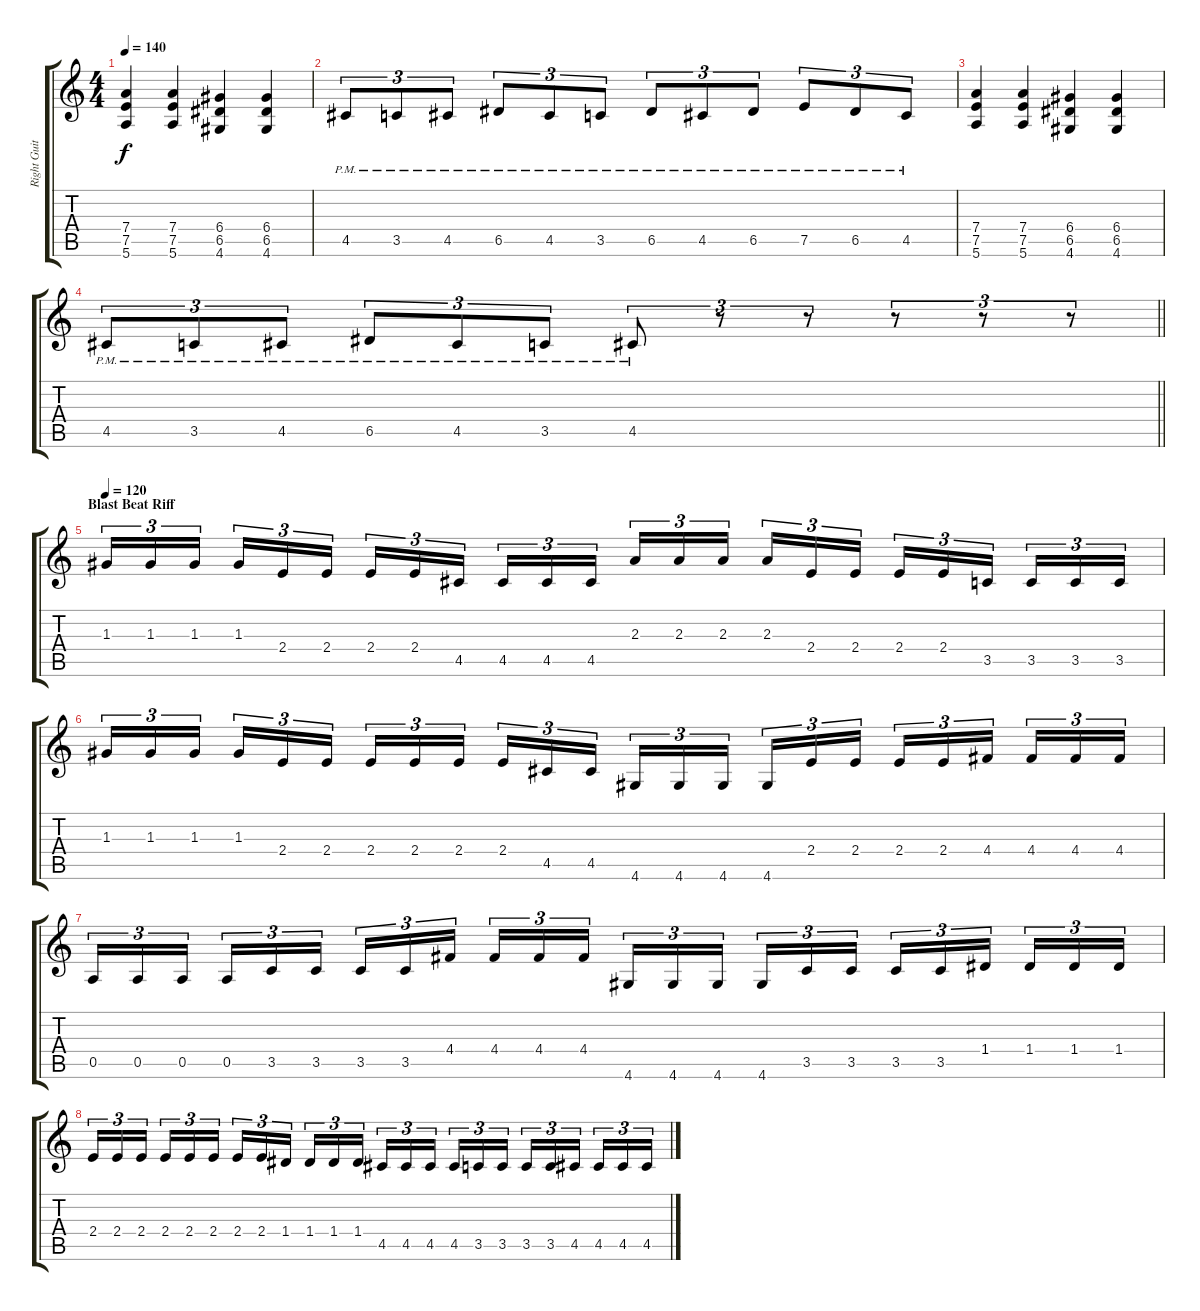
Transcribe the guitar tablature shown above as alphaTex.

\track ("Right Guitar" "Right Guit") {instrument distortionguitar}
\staff {score tabs}
\tuning (E4 B3 G3 D3 A2 E2) {hide}
\ts (4 4)
\tempo 140
\clef g2
\ks c
(7.4 7.5 5.6).4{dy f} (7.4 7.5 5.6).4 (6.4 6.5 4.6).4 (6.4 6.5 4.6).4 |
4.5{pm}.8{tu (3 2)} 3.5{pm}.8{tu (3 2)} 4.5{pm}.8{tu (3 2)} 6.5{pm}.8{tu (3 2)} 4.5{pm}.8{tu (3 2)} 3.5{pm}.8{tu (3 2)} 6.5{pm}.8{tu (3 2)} 4.5{pm}.8{tu (3 2)} 6.5{pm}.8{tu (3 2)} 7.5{pm}.8{tu (3 2)} 6.5{pm}.8{tu (3 2)} 4.5{pm}.8{tu (3 2)} |
(7.4 7.5 5.6).4 (7.4 7.5 5.6).4 (6.4 6.5 4.6).4 (6.4 6.5 4.6).4 |
\barLineRight lightlight
4.5{pm}.8{tu (3 2)} 3.5{pm}.8{tu (3 2)} 4.5{pm}.8{tu (3 2)} 6.5{pm}.8{tu (3 2)} 4.5{pm}.8{tu (3 2)} 3.5{pm}.8{tu (3 2)} 4.5{pm}.8{tu (3 2)} r.8{tu (3 2)} r.8{tu (3 2)} r.8{tu (3 2)} r.8{tu (3 2)} r.8{tu (3 2)} |
\section ("" "Blast Beat Riff")
\tempo 120
1.3.16{tu (3 2)} 1.3.16{tu (3 2)} 1.3.16{tu (3 2) beam splitsecondary} 1.3.16{tu (3 2)} 2.4.16{tu (3 2)} 2.4.16{tu (3 2)} 2.4.16{tu (3 2)} 2.4.16{tu (3 2)} 4.5.16{tu (3 2) beam splitsecondary} 4.5.16{tu (3 2)} 4.5.16{tu (3 2)} 4.5.16{tu (3 2)} 2.3.16{tu (3 2)} 2.3.16{tu (3 2)} 2.3.16{tu (3 2) beam splitsecondary} 2.3.16{tu (3 2)} 2.4.16{tu (3 2)} 2.4.16{tu (3 2)} 2.4.16{tu (3 2)} 2.4.16{tu (3 2)} 3.5.16{tu (3 2) beam splitsecondary} 3.5.16{tu (3 2)} 3.5.16{tu (3 2)} 3.5.16{tu (3 2)} |
1.3.16{tu (3 2)} 1.3.16{tu (3 2)} 1.3.16{tu (3 2) beam splitsecondary} 1.3.16{tu (3 2)} 2.4.16{tu (3 2)} 2.4.16{tu (3 2)} 2.4.16{tu (3 2)} 2.4.16{tu (3 2)} 2.4.16{tu (3 2) beam splitsecondary} 2.4.16{tu (3 2)} 4.5.16{tu (3 2)} 4.5.16{tu (3 2)} 4.6.16{tu (3 2)} 4.6.16{tu (3 2)} 4.6.16{tu (3 2) beam splitsecondary} 4.6.16{tu (3 2)} 2.4.16{tu (3 2)} 2.4.16{tu (3 2)} 2.4.16{tu (3 2)} 2.4.16{tu (3 2)} 4.4.16{tu (3 2) beam splitsecondary} 4.4.16{tu (3 2)} 4.4.16{tu (3 2)} 4.4.16{tu (3 2)} |
0.5.16{tu (3 2)} 0.5.16{tu (3 2)} 0.5.16{tu (3 2) beam splitsecondary} 0.5.16{tu (3 2)} 3.5.16{tu (3 2)} 3.5.16{tu (3 2)} 3.5.16{tu (3 2)} 3.5.16{tu (3 2)} 4.4.16{tu (3 2) beam splitsecondary} 4.4.16{tu (3 2)} 4.4.16{tu (3 2)} 4.4.16{tu (3 2)} 4.6.16{tu (3 2)} 4.6.16{tu (3 2)} 4.6.16{tu (3 2) beam splitsecondary} 4.6.16{tu (3 2)} 3.5.16{tu (3 2)} 3.5.16{tu (3 2)} 3.5.16{tu (3 2)} 3.5.16{tu (3 2)} 1.4.16{tu (3 2) beam splitsecondary} 1.4.16{tu (3 2)} 1.4.16{tu (3 2)} 1.4.16{tu (3 2)} |
2.4.16{tu (3 2)} 2.4.16{tu (3 2)} 2.4.16{tu (3 2) beam splitsecondary} 2.4.16{tu (3 2)} 2.4.16{tu (3 2)} 2.4.16{tu (3 2)} 2.4.16{tu (3 2)} 2.4.16{tu (3 2)} 1.4.16{tu (3 2) beam splitsecondary} 1.4.16{tu (3 2)} 1.4.16{tu (3 2)} 1.4.16{tu (3 2)} 4.5.16{tu (3 2)} 4.5.16{tu (3 2)} 4.5.16{tu (3 2) beam splitsecondary} 4.5.16{tu (3 2)} 3.5.16{tu (3 2)} 3.5.16{tu (3 2)} 3.5.16{tu (3 2)} 3.5.16{tu (3 2)} 4.5.16{tu (3 2) beam splitsecondary} 4.5.16{tu (3 2)} 4.5.16{tu (3 2)} 4.5.16{tu (3 2)}
